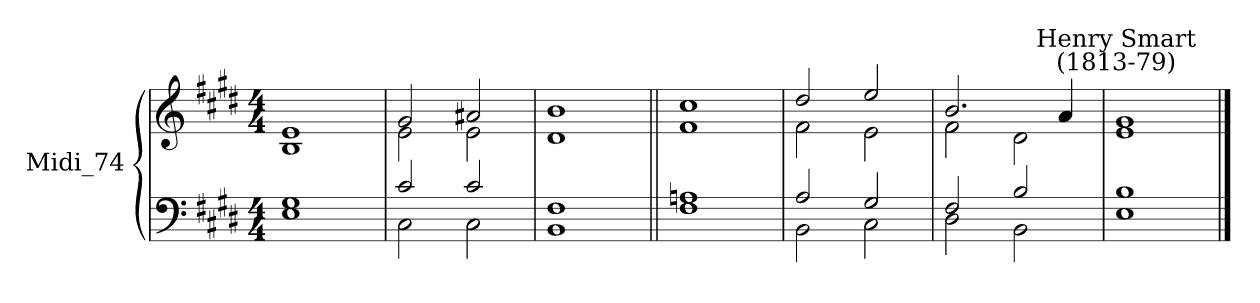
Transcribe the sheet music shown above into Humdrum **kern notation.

**kern	**kern
*part2	*part1
*staff2	*staff1
*I"Midi_74	*I"Midi_74
*clefF4	*clefG2
*k[f#c#g#d#]	*k[f#c#g#d#]
*E:	*E:
*M4/4	*M4/4
=1	=1
*^	*^
1G#/	1E\	1e/	1B\
=2	=2	=2	=2
2c#/	2C#\	2g#/	2e\
2c#/	2C#\	2a#X/	2e\
=3	=3	=3	=3
1F#/	1BB\	1b/	1d#\
=4||	=4||	=4||	=4||
1An/	1F#\	1cc#/	1f#\
=5	=5	=5	=5
2A/	2BB\	2dd#/	2f#\
2G#/	2C#\	2ee/	2e\
=6	=6	=6	=6
2F#/	2D#\	2.b/	2f#\
2B/	2BB\	.	2d#\
.	.	4a/	.
=7	=7	=7	=7
!	!	!LO:TX:a:cj:t=Henry Smart\n(1813-79)	!
1B/	1E\	1g#/	1e\
*v	*v	*	*
*	*v	*v
==	==
*-	*-
